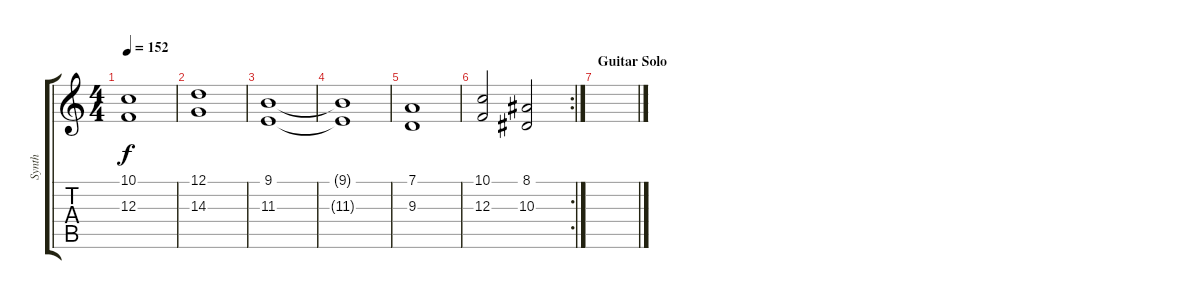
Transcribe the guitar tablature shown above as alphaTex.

\track ("Synth" "Synth") {instrument pad4choir}
\staff {score tabs}
\tuning (D4 A3 F3 C3 G2 D2) {hide}
\ts (4 4)
\tempo 152
\clef g2
\ks c
(10.1 12.3).1{dy f} |
(12.1 14.3).1 |
(9.1 11.3).1 |
(9.1{t} 11.3{t}).1 |
(7.1 9.3).1 |
\rc 2
(10.1 12.3).2 (8.1 10.3).2 |
\section ("" "Guitar Solo")
